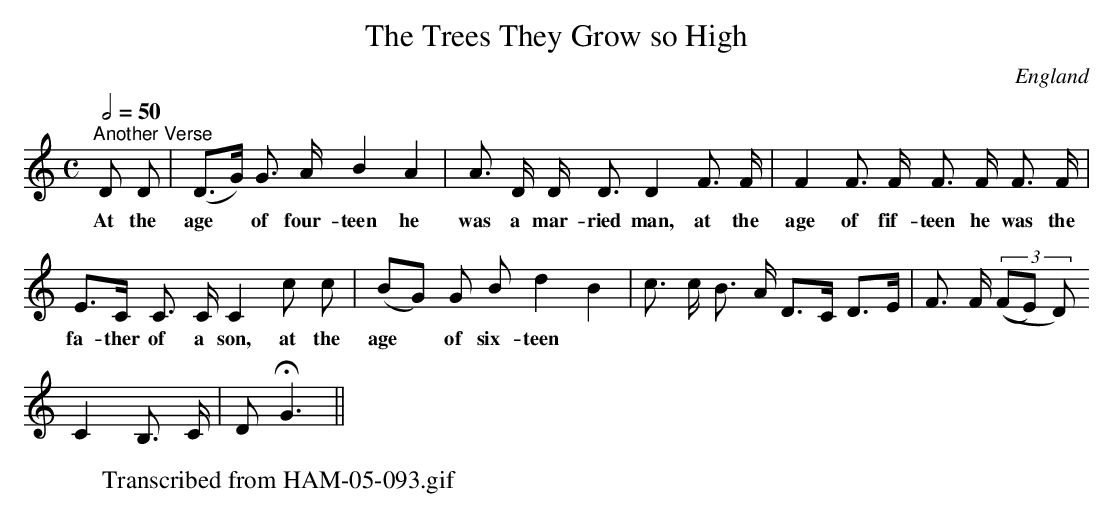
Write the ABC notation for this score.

X:1
T:Trees They Grow so High, The
O:England
M:C
L:1/8
Q:2/4=50
K:C
"^Another Verse"\
D D|(D>G) G> AB2A2|A> D D< DD2F> F|F2 F> F F> F F> F|
w:At the age* of four-teen he was a mar-ried man, at the age of fif-teen he was the
E>C C> CC2c c|(BG) G Bd2B2|c> c B> A D>C D>E|F> F ((3(FE) D)
w:fa-ther of a son, at the age* of six-teen
C2B,> C|DHG3||
W:Transcribed from HAM-05-093.gif
